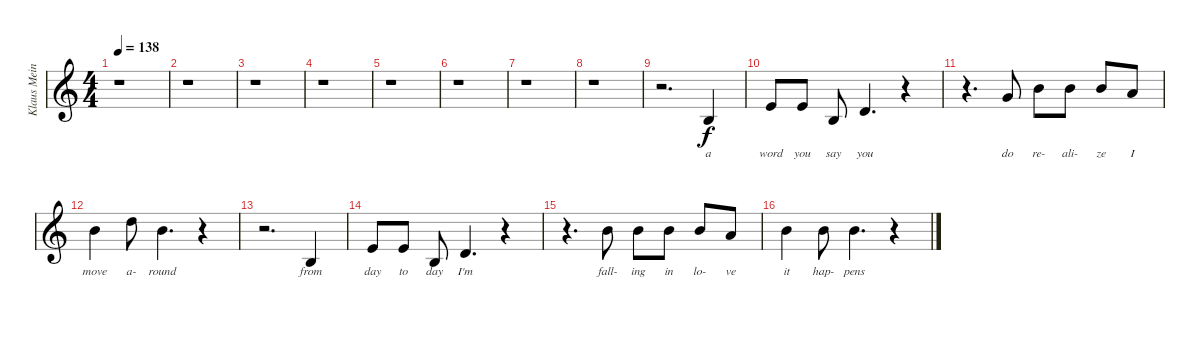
\track ("Klaus Meine Vocals" "Klaus Mein") {instrument lead2sawtooth}
\staff {score}
\tuning (E4 B3 G3 D3 A2 E2) {hide}
\ts (4 4)
\tempo 138
\clef g2
\ks c
r.1{dy f} |
r.1 |
r.1 |
r.1 |
r.1 |
r.1 |
r.1 |
r.1 |
r.2{d} 0.2.4{lyrics (0 "a") lyrics (1 "") lyrics (2 "") lyrics (3 "") lyrics (4 "")} |
0.1.8{lyrics (0 "word") lyrics (1 "") lyrics (2 "") lyrics (3 "") lyrics (4 "")} 0.1.8{lyrics (0 "you") lyrics (1 "") lyrics (2 "") lyrics (3 "") lyrics (4 "")} 0.2.8{lyrics (0 "say") lyrics (1 "") lyrics (2 "") lyrics (3 "") lyrics (4 "")} 3.2.4{d lyrics (0 "you") lyrics (1 "") lyrics (2 "") lyrics (3 "") lyrics (4 "")} r.4 |
r.4{d} 3.1.8{lyrics (0 "do") lyrics (1 "") lyrics (2 "") lyrics (3 "") lyrics (4 "")} 7.1.8{lyrics (0 "re-") lyrics (1 "") lyrics (2 "") lyrics (3 "") lyrics (4 "")} 7.1.8{lyrics (0 "ali-") lyrics (1 "") lyrics (2 "") lyrics (3 "") lyrics (4 "")} 7.1.8{lyrics (0 "ze") lyrics (1 "") lyrics (2 "") lyrics (3 "") lyrics (4 "")} 5.1.8{lyrics (0 "I") lyrics (1 "") lyrics (2 "") lyrics (3 "") lyrics (4 "")} |
7.1.4{lyrics (0 "move") lyrics (1 "") lyrics (2 "") lyrics (3 "") lyrics (4 "")} 10.1.8{lyrics (0 "a-") lyrics (1 "") lyrics (2 "") lyrics (3 "") lyrics (4 "")} 7.1.4{d lyrics (0 "round") lyrics (1 "") lyrics (2 "") lyrics (3 "") lyrics (4 "")} r.4 |
r.2{d} 0.2.4{lyrics (0 "from") lyrics (1 "") lyrics (2 "") lyrics (3 "") lyrics (4 "")} |
0.1.8{lyrics (0 "day") lyrics (1 "") lyrics (2 "") lyrics (3 "") lyrics (4 "")} 0.1.8{lyrics (0 "to") lyrics (1 "") lyrics (2 "") lyrics (3 "") lyrics (4 "")} 0.2.8{lyrics (0 "day") lyrics (1 "") lyrics (2 "") lyrics (3 "") lyrics (4 "")} 3.2.4{d lyrics (0 "I'm") lyrics (1 "") lyrics (2 "") lyrics (3 "") lyrics (4 "")} r.4 |
r.4{d} 7.1.8{lyrics (0 "fall-") lyrics (1 "") lyrics (2 "") lyrics (3 "") lyrics (4 "")} 7.1.8{lyrics (0 "ing") lyrics (1 "") lyrics (2 "") lyrics (3 "") lyrics (4 "")} 7.1.8{lyrics (0 "in") lyrics (1 "") lyrics (2 "") lyrics (3 "") lyrics (4 "")} 7.1.8{lyrics (0 "lo-") lyrics (1 "") lyrics (2 "") lyrics (3 "") lyrics (4 "")} 5.1.8{lyrics (0 "ve") lyrics (1 "") lyrics (2 "") lyrics (3 "") lyrics (4 "")} |
7.1.4{lyrics (0 "it") lyrics (1 "") lyrics (2 "") lyrics (3 "") lyrics (4 "")} 7.1.8{lyrics (0 "hap-") lyrics (1 "") lyrics (2 "") lyrics (3 "") lyrics (4 "")} 7.1.4{d lyrics (0 "pens") lyrics (1 "") lyrics (2 "") lyrics (3 "") lyrics (4 "")} r.4
